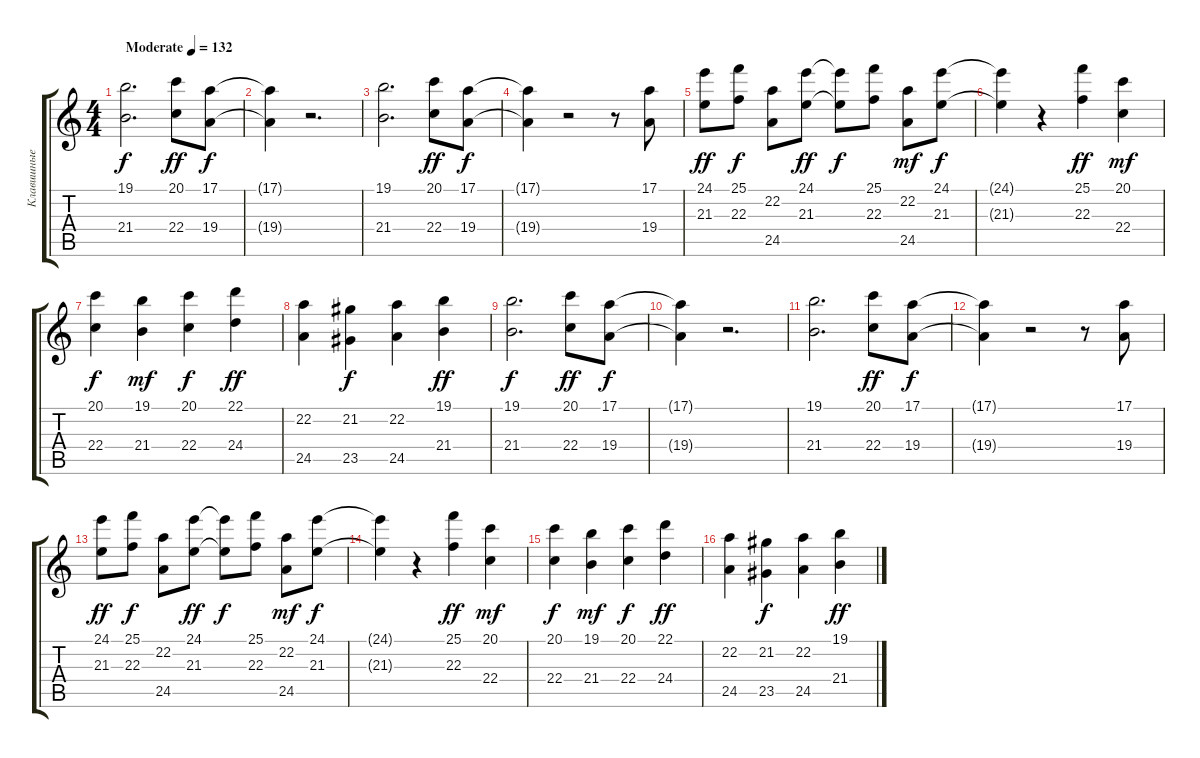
\track ("Клавишные" "Клавишные") {instrument electricgrandpiano}
\staff {score tabs}
\tuning (E4 B3 G3 D3 A2 E2) {hide}
\ts (4 4)
\tempo (132 "Moderate")
\clef g2
\ks c
(19.1 21.4).2{d dy f instrument electricgrandpiano} (20.1 22.4).8{dy ff} (17.1 19.4).8{dy f} |
(17.1{t} 19.4{t}).4 r.2{d} |
(19.1 21.4).2{d} (20.1 22.4).8{dy ff} (17.1 19.4).8{dy f} |
(17.1{t} 19.4{t}).4 r.2 r.8 (17.1 19.4).8 |
(24.1 21.3).8{dy ff} (25.1 22.3).8{dy f} (22.2 24.5).8 (24.1 21.3).8{dy ff} (24.1{t} 21.3{t}).8{dy f} (25.1 22.3).8 (22.2 24.5).8{dy mf} (24.1 21.3).8{dy f} |
(24.1{t} 21.3{t}).4 r.4 (25.1 22.3).4{dy ff} (20.1 22.4).4{dy mf} |
(20.1 22.4).4{dy f} (19.1 21.4).4{dy mf} (20.1 22.4).4{dy f} (22.1 24.4).4{dy ff} |
(22.2 24.5).4 (21.2 23.5).4{dy f} (22.2 24.5).4 (19.1 21.4).4{dy ff} |
(19.1 21.4).2{d dy f} (20.1 22.4).8{dy ff} (17.1 19.4).8{dy f} |
(17.1{t} 19.4{t}).4 r.2{d} |
(19.1 21.4).2{d} (20.1 22.4).8{dy ff} (17.1 19.4).8{dy f} |
(17.1{t} 19.4{t}).4 r.2 r.8 (17.1 19.4).8 |
(24.1 21.3).8{dy ff} (25.1 22.3).8{dy f} (22.2 24.5).8 (24.1 21.3).8{dy ff} (24.1{t} 21.3{t}).8{dy f} (25.1 22.3).8 (22.2 24.5).8{dy mf} (24.1 21.3).8{dy f} |
(24.1{t} 21.3{t}).4 r.4 (25.1 22.3).4{dy ff} (20.1 22.4).4{dy mf} |
(20.1 22.4).4{dy f} (19.1 21.4).4{dy mf} (20.1 22.4).4{dy f} (22.1 24.4).4{dy ff} |
(22.2 24.5).4 (21.2 23.5).4{dy f} (22.2 24.5).4 (19.1 21.4).4{dy ff}
